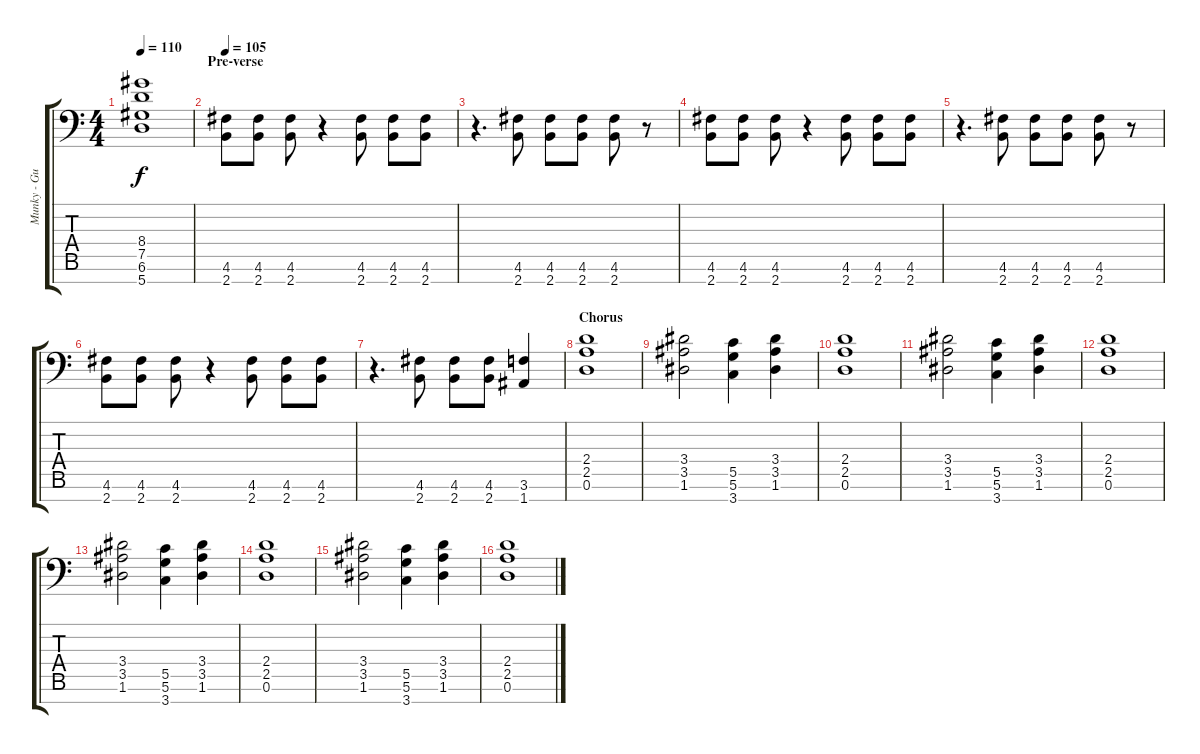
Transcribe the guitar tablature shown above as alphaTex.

\track ("Munky - Guitar" "Munky - Gu") {instrument overdrivenguitar}
\staff {score tabs}
\tuning (D4 A3 F3 C3 G2 D2 A1) {hide}
\ts (4 4)
\tempo 110
\clef f4
\ks c
(8.4{t} 7.5{t} 6.6{t} 5.7{t}).1{dy f} |
\section ("" "Pre-verse")
\tempo 105
(4.6 2.7).8{volume 10 balance 3 instrument distortionguitar} (4.6 2.7).8 (4.6 2.7).8 r.4 (4.6 2.7).8 (4.6 2.7).8 (4.6 2.7).8 |
r.4{d} (4.6 2.7).8 (4.6 2.7).8 (4.6 2.7).8 (4.6 2.7).8 r.8 |
(4.6 2.7).8 (4.6 2.7).8 (4.6 2.7).8 r.4 (4.6 2.7).8 (4.6 2.7).8 (4.6 2.7).8 |
r.4{d} (4.6 2.7).8 (4.6 2.7).8 (4.6 2.7).8 (4.6 2.7).8 r.8 |
(4.6 2.7).8 (4.6 2.7).8 (4.6 2.7).8 r.4 (4.6 2.7).8 (4.6 2.7).8 (4.6 2.7).8 |
r.4{d} (4.6 2.7).8 (4.6 2.7).8 (4.6 2.7).8 (3.6 1.7).4 |
\section ("" "Chorus")
(2.4 2.5 0.6).1{volume 10 balance 3 instrument overdrivenguitar} |
(3.4 3.5 1.6).2 (5.5 5.6 3.7).4 (3.4 3.5 1.6).4 |
(2.4 2.5 0.6).1 |
(3.4 3.5 1.6).2 (5.5 5.6 3.7).4 (3.4 3.5 1.6).4 |
(2.4 2.5 0.6).1 |
(3.4 3.5 1.6).2 (5.5 5.6 3.7).4 (3.4 3.5 1.6).4 |
(2.4 2.5 0.6).1 |
(3.4 3.5 1.6).2 (5.5 5.6 3.7).4 (3.4 3.5 1.6).4 |
(2.4 2.5 0.6).1
